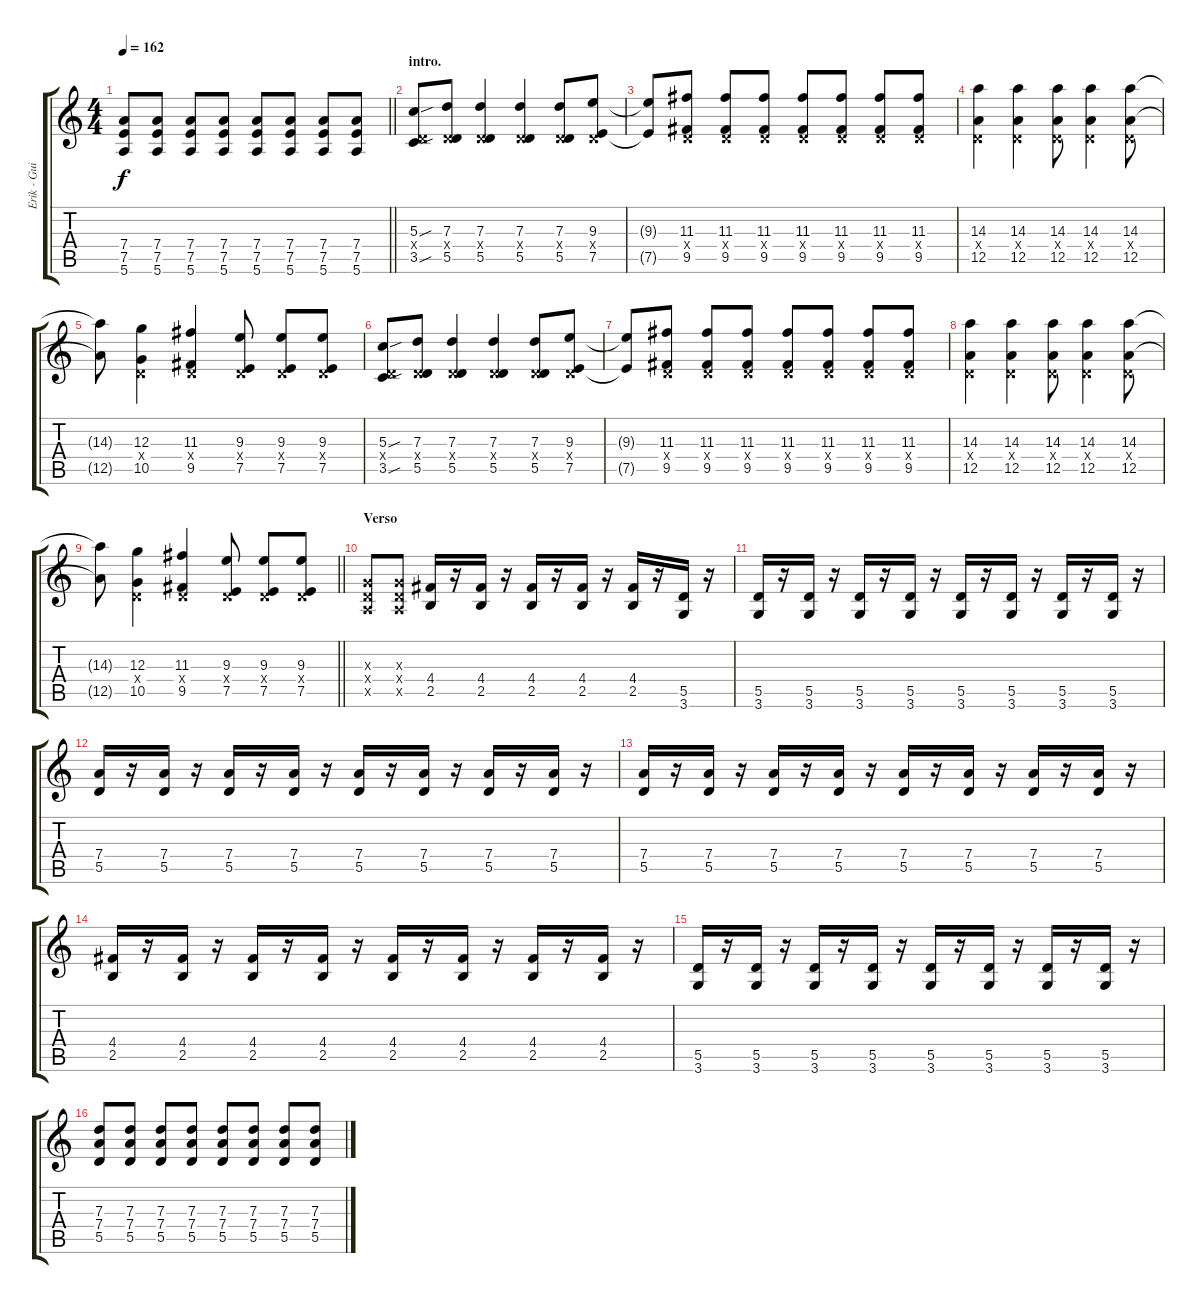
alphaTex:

\track ("Erik - Guitar 1" "Erik - Gui") {instrument distortionguitar}
\staff {score tabs}
\tuning (E4 B3 G3 D3 A2 E2) {hide}
\ts (4 4)
\tempo 162
\clef g2
\barLineRight lightlight
\ks c
(7.4{t} 7.5{t} 5.6{t}).8{dy f} (7.4 7.5 5.6).8 (7.4 7.5 5.6).8 (7.4 7.5 5.6).8 (7.4 7.5 5.6).8 (7.4 7.5 5.6).8 (7.4 7.5 5.6).8 (7.4 7.5 5.6).8 |
\section ("" "intro.")
(5.3{sou} 0.4{x} 3.5{sou}).8 (7.3 0.4{x} 5.5).8 (7.3 0.4{x} 5.5).4 (7.3 0.4{x} 5.5).4 (7.3 0.4{x} 5.5).8 (9.3 0.4{x} 7.5).8 |
(9.3{t} 7.5{t}).8 (11.3 0.4{x} 9.5).8 (11.3 0.4{x} 9.5).8 (11.3 0.4{x} 9.5).8 (11.3 0.4{x} 9.5).8 (11.3 0.4{x} 9.5).8 (11.3 0.4{x} 9.5).8 (11.3 0.4{x} 9.5).8 |
(14.3 0.4{x} 12.5).4 (14.3 0.4{x} 12.5).4 (14.3 0.4{x} 12.5).8 (14.3 0.4{x} 12.5).4 (14.3 0.4{x} 12.5).8 |
(14.3{t} 12.5{t}).8 (12.3 0.4{x} 10.5).4 (11.3 0.4{x} 9.5).4 (9.3 0.4{x} 7.5).8 (9.3 0.4{x} 7.5).8 (9.3 0.4{x} 7.5).8 |
(5.3{sou} 0.4{x} 3.5{sou}).8 (7.3 0.4{x} 5.5).8 (7.3 0.4{x} 5.5).4 (7.3 0.4{x} 5.5).4 (7.3 0.4{x} 5.5).8 (9.3 0.4{x} 7.5).8 |
(9.3{t} 7.5{t}).8 (11.3 0.4{x} 9.5).8 (11.3 0.4{x} 9.5).8 (11.3 0.4{x} 9.5).8 (11.3 0.4{x} 9.5).8 (11.3 0.4{x} 9.5).8 (11.3 0.4{x} 9.5).8 (11.3 0.4{x} 9.5).8 |
(14.3 0.4{x} 12.5).4 (14.3 0.4{x} 12.5).4 (14.3 0.4{x} 12.5).8 (14.3 0.4{x} 12.5).4 (14.3 0.4{x} 12.5).8 |
\barLineRight lightlight
(14.3{t} 12.5{t}).8 (12.3 0.4{x} 10.5).4 (11.3 0.4{x} 9.5).4 (9.3 0.4{x} 7.5).8 (9.3 0.4{x} 7.5).8 (9.3 0.4{x} 7.5).8 |
\section ("" "Verso")
(0.3{x} 0.4{x} 0.5{x}).8 (0.3{x} 0.4{x} 0.5{x}).8 (4.4 2.5).16 r.16 (4.4 2.5).16 r.16 (4.4 2.5).16 r.16 (4.4 2.5).16 r.16 (4.4 2.5).16 r.16 (5.5 3.6).16 r.16 |
(5.5 3.6).16 r.16 (5.5 3.6).16 r.16 (5.5 3.6).16 r.16 (5.5 3.6).16 r.16 (5.5 3.6).16 r.16 (5.5 3.6).16 r.16 (5.5 3.6).16 r.16 (5.5 3.6).16 r.16 |
(7.4 5.5).16 r.16 (7.4 5.5).16 r.16 (7.4 5.5).16 r.16 (7.4 5.5).16 r.16 (7.4 5.5).16 r.16 (7.4 5.5).16 r.16 (7.4 5.5).16 r.16 (7.4 5.5).16 r.16 |
(7.4 5.5).16 r.16 (7.4 5.5).16 r.16 (7.4 5.5).16 r.16 (7.4 5.5).16 r.16 (7.4 5.5).16 r.16 (7.4 5.5).16 r.16 (7.4 5.5).16 r.16 (7.4 5.5).16 r.16 |
(4.4 2.5).16 r.16 (4.4 2.5).16 r.16 (4.4 2.5).16 r.16 (4.4 2.5).16 r.16 (4.4 2.5).16 r.16 (4.4 2.5).16 r.16 (4.4 2.5).16 r.16 (4.4 2.5).16 r.16 |
(5.5 3.6).16 r.16 (5.5 3.6).16 r.16 (5.5 3.6).16 r.16 (5.5 3.6).16 r.16 (5.5 3.6).16 r.16 (5.5 3.6).16 r.16 (5.5 3.6).16 r.16 (5.5 3.6).16 r.16 |
(7.3 7.4 5.5).8 (7.3 7.4 5.5).8 (7.3 7.4 5.5).8 (7.3 7.4 5.5).8 (7.3 7.4 5.5).8 (7.3 7.4 5.5).8 (7.3 7.4 5.5).8 (7.3 7.4 5.5).8
